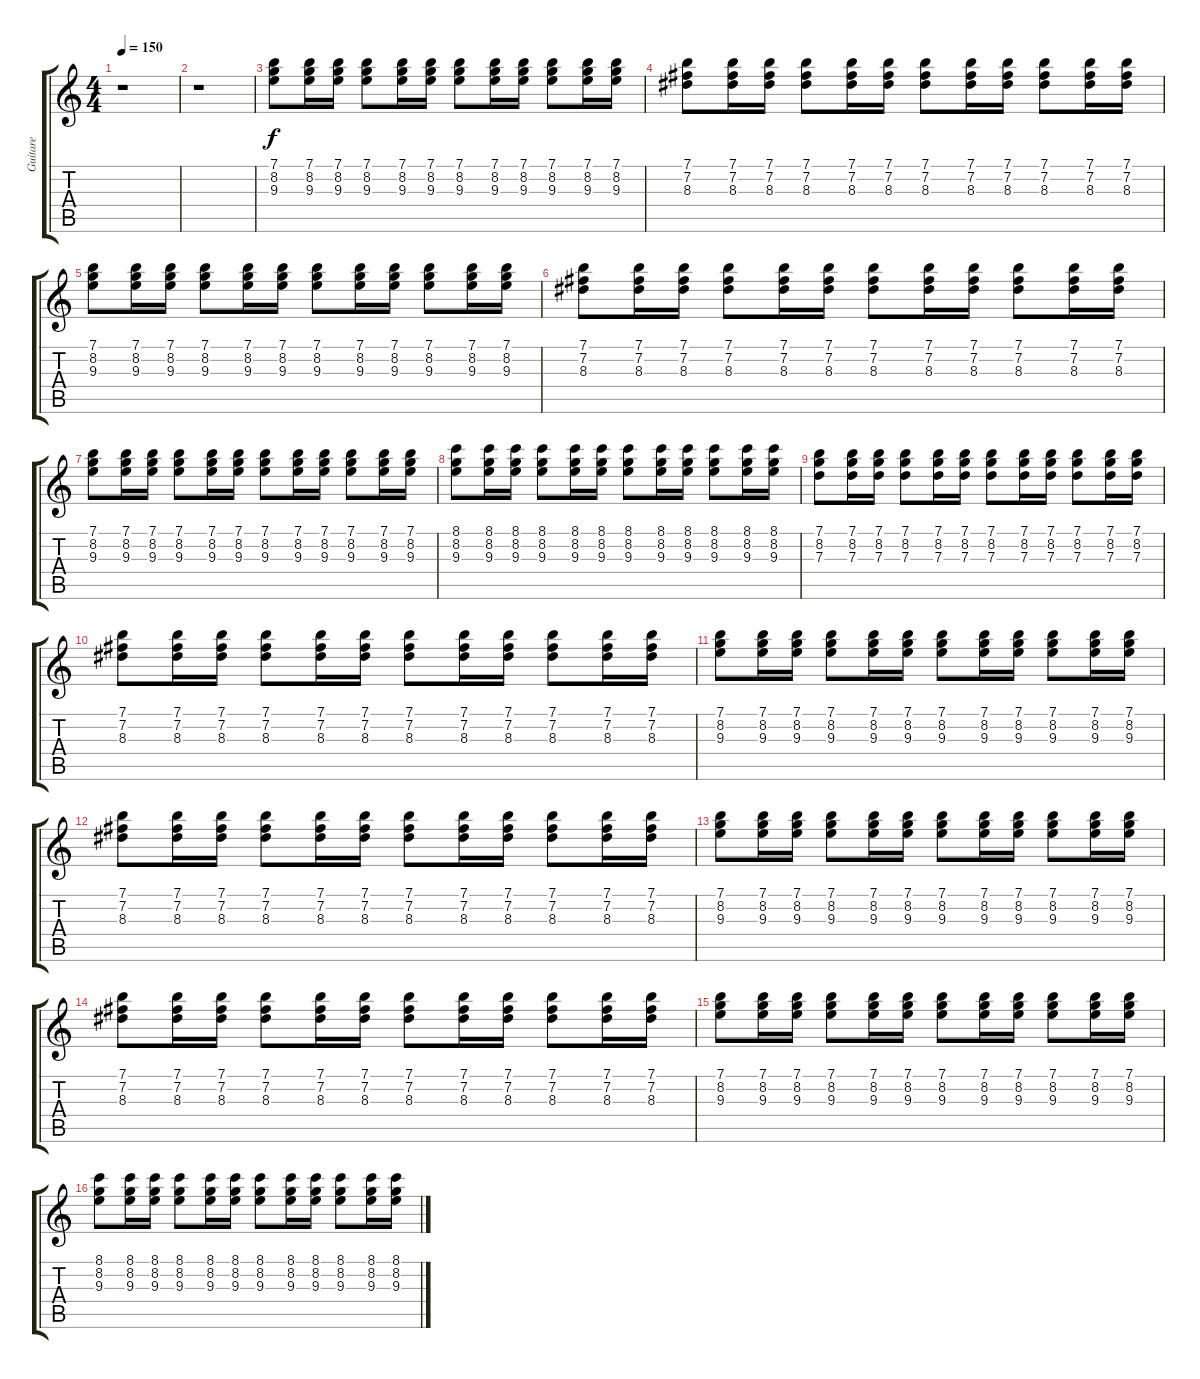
\track ("Guitare" "Guitare") {instrument distortionguitar}
\staff {score tabs}
\tuning (E4 B3 G3 D3 A2 D2) {hide}
\ts (4 4)
\tempo 150
\clef g2
\ks c
r.1{dy f} |
r.1 |
(7.1 8.2 9.3).8 (7.1 8.2 9.3).16 (7.1 8.2 9.3).16 (7.1 8.2 9.3).8 (7.1 8.2 9.3).16 (7.1 8.2 9.3).16 (7.1 8.2 9.3).8 (7.1 8.2 9.3).16 (7.1 8.2 9.3).16 (7.1 8.2 9.3).8 (7.1 8.2 9.3).16 (7.1 8.2 9.3).16 |
(7.1 7.2 8.3).8 (7.1 7.2 8.3).16 (7.1 7.2 8.3).16 (7.1 7.2 8.3).8 (7.1 7.2 8.3).16 (7.1 7.2 8.3).16 (7.1 7.2 8.3).8 (7.1 7.2 8.3).16 (7.1 7.2 8.3).16 (7.1 7.2 8.3).8 (7.1 7.2 8.3).16 (7.1 7.2 8.3).16 |
(7.1 8.2 9.3).8 (7.1 8.2 9.3).16 (7.1 8.2 9.3).16 (7.1 8.2 9.3).8 (7.1 8.2 9.3).16 (7.1 8.2 9.3).16 (7.1 8.2 9.3).8 (7.1 8.2 9.3).16 (7.1 8.2 9.3).16 (7.1 8.2 9.3).8 (7.1 8.2 9.3).16 (7.1 8.2 9.3).16 |
(7.1 7.2 8.3).8 (7.1 7.2 8.3).16 (7.1 7.2 8.3).16 (7.1 7.2 8.3).8 (7.1 7.2 8.3).16 (7.1 7.2 8.3).16 (7.1 7.2 8.3).8 (7.1 7.2 8.3).16 (7.1 7.2 8.3).16 (7.1 7.2 8.3).8 (7.1 7.2 8.3).16 (7.1 7.2 8.3).16 |
(7.1 8.2 9.3).8 (7.1 8.2 9.3).16 (7.1 8.2 9.3).16 (7.1 8.2 9.3).8 (7.1 8.2 9.3).16 (7.1 8.2 9.3).16 (7.1 8.2 9.3).8 (7.1 8.2 9.3).16 (7.1 8.2 9.3).16 (7.1 8.2 9.3).8 (7.1 8.2 9.3).16 (7.1 8.2 9.3).16 |
(8.1 8.2 9.3).8 (8.1 8.2 9.3).16 (8.1 8.2 9.3).16 (8.1 8.2 9.3).8 (8.1 8.2 9.3).16 (8.1 8.2 9.3).16 (8.1 8.2 9.3).8 (8.1 8.2 9.3).16 (8.1 8.2 9.3).16 (8.1 8.2 9.3).8 (8.1 8.2 9.3).16 (8.1 8.2 9.3).16 |
(7.1 8.2 7.3).8 (7.1 8.2 7.3).16 (7.1 8.2 7.3).16 (7.1 8.2 7.3).8 (7.1 8.2 7.3).16 (7.1 8.2 7.3).16 (7.1 8.2 7.3).8 (7.1 8.2 7.3).16 (7.1 8.2 7.3).16 (7.1 8.2 7.3).8 (7.1 8.2 7.3).16 (7.1 8.2 7.3).16 |
(7.1 7.2 8.3).8 (7.1 7.2 8.3).16 (7.1 7.2 8.3).16 (7.1 7.2 8.3).8 (7.1 7.2 8.3).16 (7.1 7.2 8.3).16 (7.1 7.2 8.3).8 (7.1 7.2 8.3).16 (7.1 7.2 8.3).16 (7.1 7.2 8.3).8 (7.1 7.2 8.3).16 (7.1 7.2 8.3).16 |
(7.1 8.2 9.3).8 (7.1 8.2 9.3).16 (7.1 8.2 9.3).16 (7.1 8.2 9.3).8 (7.1 8.2 9.3).16 (7.1 8.2 9.3).16 (7.1 8.2 9.3).8 (7.1 8.2 9.3).16 (7.1 8.2 9.3).16 (7.1 8.2 9.3).8 (7.1 8.2 9.3).16 (7.1 8.2 9.3).16 |
(7.1 7.2 8.3).8 (7.1 7.2 8.3).16 (7.1 7.2 8.3).16 (7.1 7.2 8.3).8 (7.1 7.2 8.3).16 (7.1 7.2 8.3).16 (7.1 7.2 8.3).8 (7.1 7.2 8.3).16 (7.1 7.2 8.3).16 (7.1 7.2 8.3).8 (7.1 7.2 8.3).16 (7.1 7.2 8.3).16 |
(7.1 8.2 9.3).8 (7.1 8.2 9.3).16 (7.1 8.2 9.3).16 (7.1 8.2 9.3).8 (7.1 8.2 9.3).16 (7.1 8.2 9.3).16 (7.1 8.2 9.3).8 (7.1 8.2 9.3).16 (7.1 8.2 9.3).16 (7.1 8.2 9.3).8 (7.1 8.2 9.3).16 (7.1 8.2 9.3).16 |
(7.1 7.2 8.3).8 (7.1 7.2 8.3).16 (7.1 7.2 8.3).16 (7.1 7.2 8.3).8 (7.1 7.2 8.3).16 (7.1 7.2 8.3).16 (7.1 7.2 8.3).8 (7.1 7.2 8.3).16 (7.1 7.2 8.3).16 (7.1 7.2 8.3).8 (7.1 7.2 8.3).16 (7.1 7.2 8.3).16 |
(7.1 8.2 9.3).8 (7.1 8.2 9.3).16 (7.1 8.2 9.3).16 (7.1 8.2 9.3).8 (7.1 8.2 9.3).16 (7.1 8.2 9.3).16 (7.1 8.2 9.3).8 (7.1 8.2 9.3).16 (7.1 8.2 9.3).16 (7.1 8.2 9.3).8 (7.1 8.2 9.3).16 (7.1 8.2 9.3).16 |
(8.1 8.2 9.3).8 (8.1 8.2 9.3).16 (8.1 8.2 9.3).16 (8.1 8.2 9.3).8 (8.1 8.2 9.3).16 (8.1 8.2 9.3).16 (8.1 8.2 9.3).8 (8.1 8.2 9.3).16 (8.1 8.2 9.3).16 (8.1 8.2 9.3).8 (8.1 8.2 9.3).16 (8.1 8.2 9.3).16
